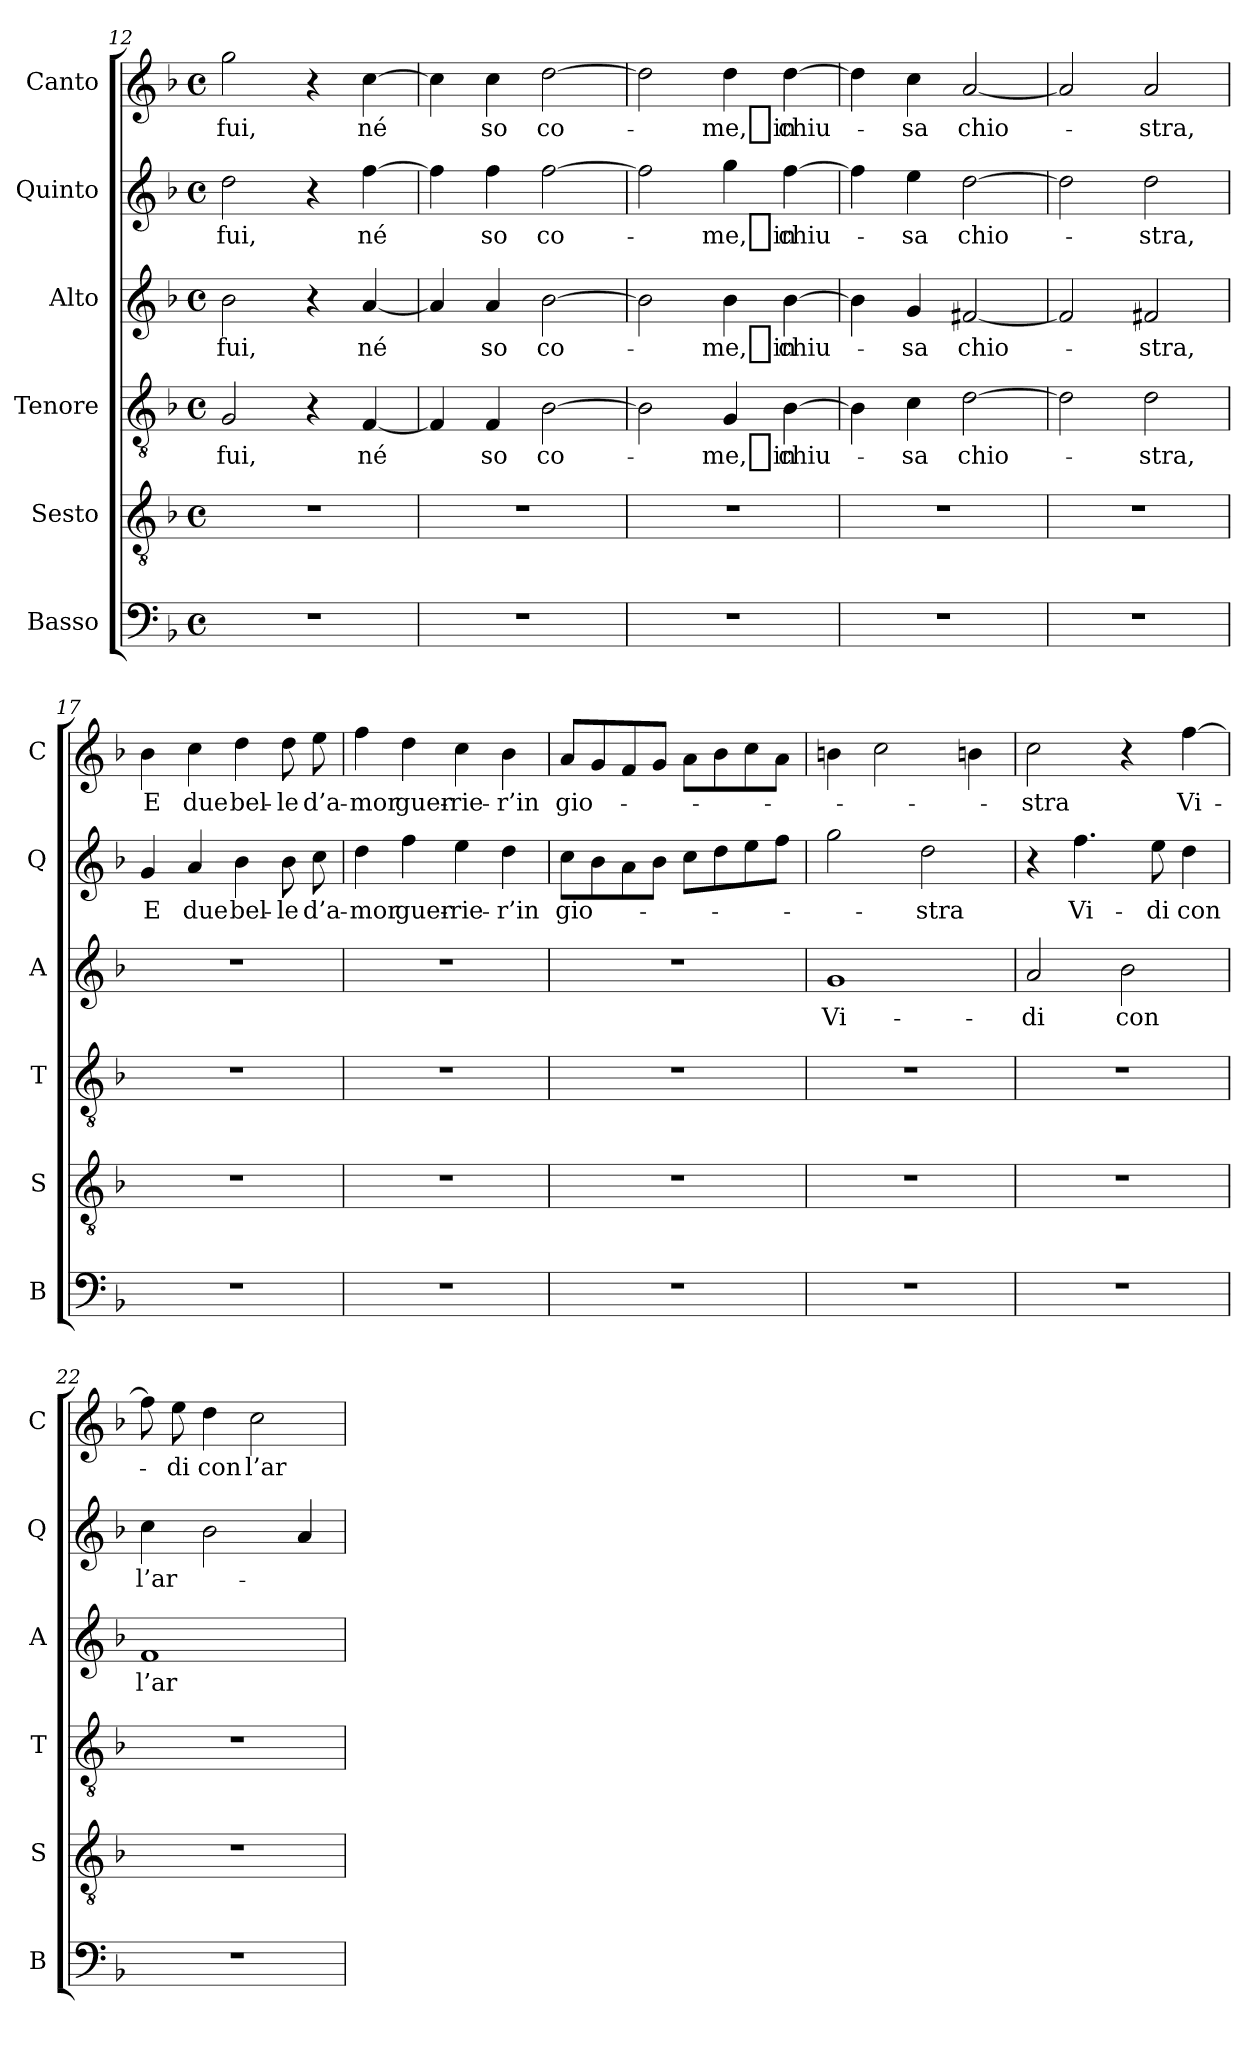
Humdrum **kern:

**kern	**kern	**kern	**text	**kern	**text	**kern	**text	**kern	**text
*part6	*part5	*part4	*part4	*part3	*part3	*part2	*part2	*part1	*part1
*staff6	*staff5	*staff4	*staff4	*staff3	*staff3	*staff2	*staff2	*staff1	*staff1
*I"Basso	*I"Sesto	*I"Tenore	*	*I"Alto	*	*I"Quinto	*	*I"Canto	*
*I'B	*I'S	*I'T	*	*I'A	*	*I'Q	*	*I'C	*
*clefF4	*clefGv2	*clefGv2	*	*clefG2	*	*clefG2	*	*clefG2	*
*k[b-]	*k[b-]	*k[b-]	*	*k[b-]	*	*k[b-]	*	*k[b-]	*
*F:	*F:	*F:	*	*F:	*	*F:	*	*F:	*
*M4/4	*M4/4	*M4/4	*	*M4/4	*	*M4/4	*	*M4/4	*
*met(c)	*met(c)	*met(c)	*	*met(c)	*	*met(c)	*	*met(c)	*
=12	=12	=12	=12	=12	=12	=12	=12	=12	=12
1r	1r	2G	-fui,	2b-	-fui,	2dd	-fui,	2gg	-fui,
.	.	4r	.	4r	.	4r	.	4r	.
.	.	[4F	-né	[4a	-né	[4ff	-né	[4cc	-né
=13	=13	=13	=13	=13	=13	=13	=13	=13	=13
1r	1r	4F]	.	4a]	.	4ff]	.	4cc]	.
.	.	4F	-so	4a	-so	4ff	-so	4cc	-so
.	.	[2B-	co-	[2b-	co-	[2ff	co-	[2dd	co-
=14	=14	=14	=14	=14	=14	=14	=14	=14	=14
1r	1r	2B-]	.	2b-]	.	2ff]	.	2dd]	.
.	.	4G	-me,_in	4b-	-me,_in	4gg	-me,_in	4dd	-me,_in
.	.	[4B-	chiu-	[4b-	chiu-	[4ff	chiu-	[4dd	chiu-
=15	=15	=15	=15	=15	=15	=15	=15	=15	=15
1r	1r	4B-]	.	4b-]	.	4ff]	.	4dd]	.
.	.	4c	-sa	4g	-sa	4ee	-sa	4cc	-sa
.	.	[2d	chio-	[2f#X	chio-	[2dd	chio-	[2a	chio-
=16	=16	=16	=16	=16	=16	=16	=16	=16	=16
1r	1r	2d]	.	2f#]	.	2dd]	.	2a]	.
.	.	2d	-stra,	2f#X	-stra,	2dd	-stra,	2a	-stra,
=17	=17	=17	=17	=17	=17	=17	=17	=17	=17
1r	1r	1r	.	1r	.	4g	-E	4b-	-E
.	.	.	.	.	.	4a	-due	4cc	-due
.	.	.	.	.	.	4b-	bel-	4dd	bel-
.	.	.	.	.	.	8b-	-le	8dd	-le
.	.	.	.	.	.	8cc	d’a-	8ee	d’a-
=18	=18	=18	=18	=18	=18	=18	=18	=18	=18
1r	1r	1r	.	1r	.	4dd	-mor	4ff	-mor
.	.	.	.	.	.	4ff	guer-	4dd	guer-
.	.	.	.	.	.	4ee	rie-	4cc	rie-
.	.	.	.	.	.	4dd	-r’in	4b-	-r’in
=19	=19	=19	=19	=19	=19	=19	=19	=19	=19
1r	1r	1r	.	1r	.	8ccL	gio-	8aL	gio-
.	.	.	.	.	.	8b-	.	8g	.
.	.	.	.	.	.	8a	.	8f	.
.	.	.	.	.	.	8b-J	.	8gJ	.
.	.	.	.	.	.	8ccL	.	8aL	.
.	.	.	.	.	.	8dd	.	8b-	.
.	.	.	.	.	.	8ee	.	8cc	.
.	.	.	.	.	.	8ffJ	.	8aJ	.
=20	=20	=20	=20	=20	=20	=20	=20	=20	=20
1r	1r	1r	.	1g	Vi-	2gg	.	4bn	.
.	.	.	.	.	.	.	.	2cc	.
.	.	.	.	.	.	2dd	-stra	.	.
.	.	.	.	.	.	.	.	4bn	.
=21	=21	=21	=21	=21	=21	=21	=21	=21	=21
1r	1r	1r	.	2a	-di	4r	.	2cc	-stra
.	.	.	.	.	.	4.ff	Vi-	.	.
.	.	.	.	2b-	-con	.	.	4r	.
.	.	.	.	.	.	8ee	-di	.	.
.	.	.	.	.	.	4dd	-con	[4ff	Vi-
=22	=22	=22	=22	=22	=22	=22	=22	=22	=22
1r	1r	1r	.	1f	l’ar-	4cc	l’ar-	8ff]	.
.	.	.	.	.	.	.	.	8ee	-di
.	.	.	.	.	.	2b-	.	4dd	-con
.	.	.	.	.	.	.	.	2cc	l’ar-
.	.	.	.	.	.	4a	.	.	.
=	=	=	=	=	=	=	=	=	=
*-	*-	*-	*-	*-	*-	*-	*-	*-	*-
